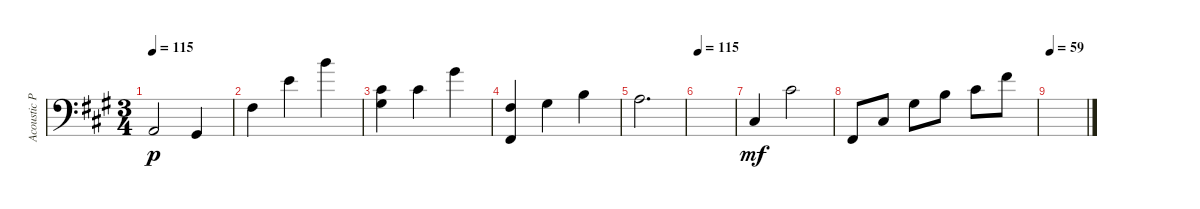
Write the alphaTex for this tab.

\track ("Acoustic Piano (Staff 2)" "Acoustic P") {instrument acousticgrandpiano}
\staff {score}
\tuning (E4 B3 G3 D3 A2 E2 B1) {hide}
\ts (3 4)
\tempo 115
\clef f4
\ks a
0.5.2{dy p} 4.6.4 |
4.4.4 0.1.4 7.1.4 |
(2.2 1.3).4 2.2.4 4.1.4 |
(4.4 2.6).4 1.3.4 0.2.4 |
2.3.2{d} |
\tempo 115
|
4.5.4{dy mf} 2.2.2 |
2.6.8 4.5.8 1.3.8 0.2.8 2.2.8 2.1.8 |
\tempo 59
